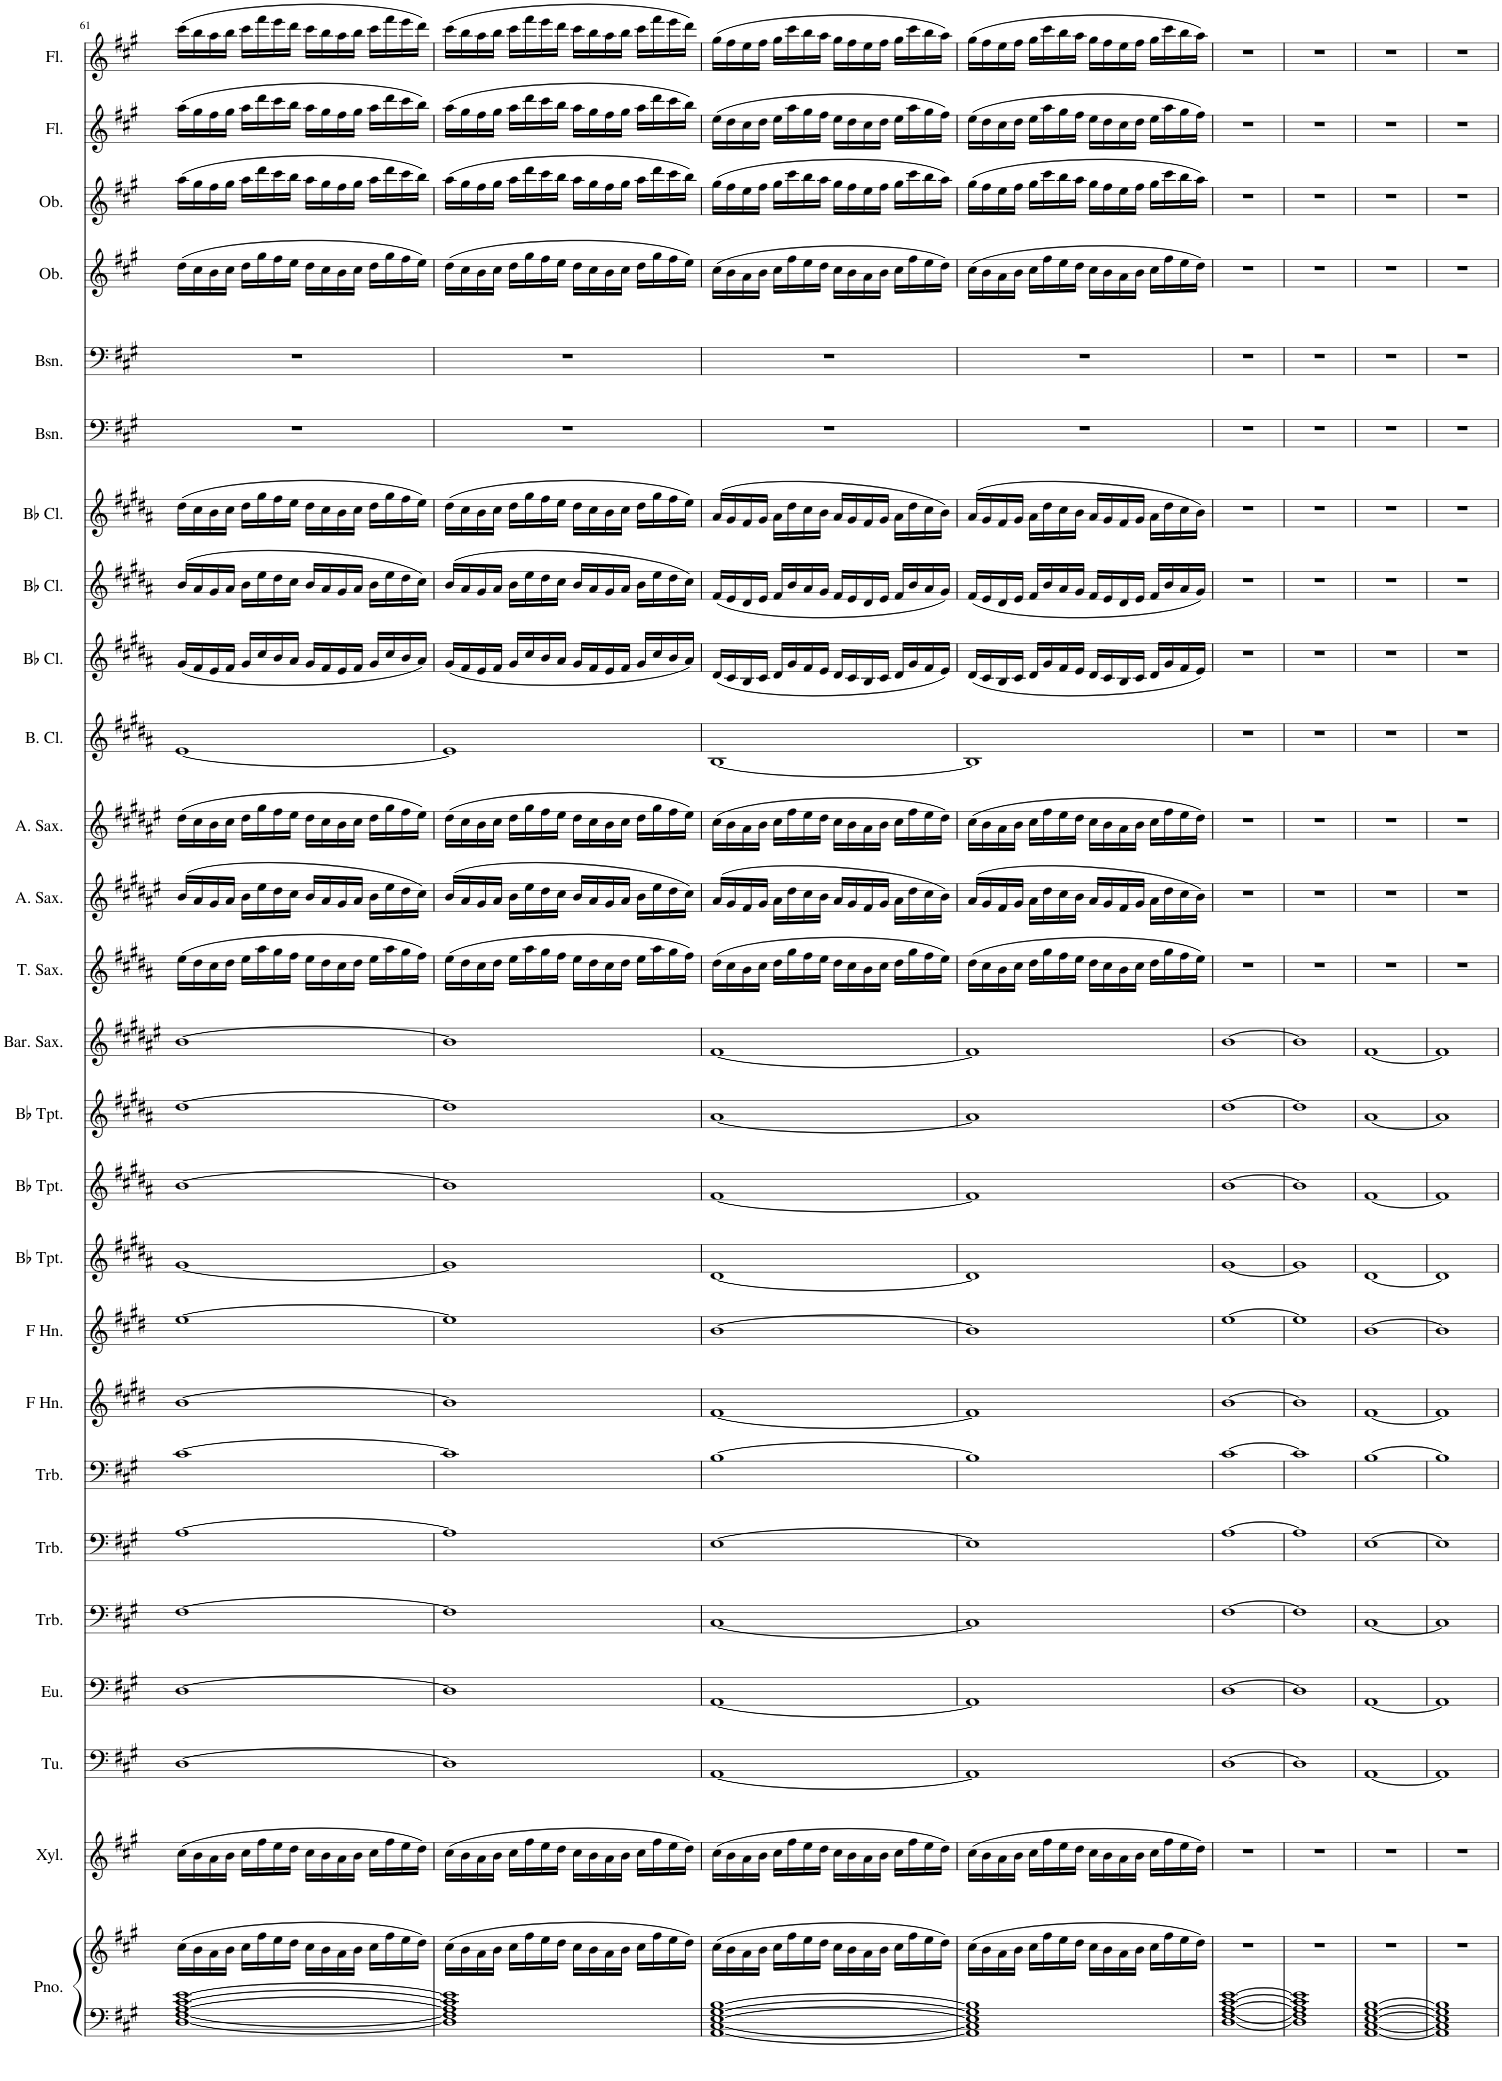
**kern	**kern	**kern	**kern	**kern	**kern	**kern	**kern	**kern	**kern	**kern	**kern	**kern	**kern	**kern	**kern	**kern	**kern	**kern	**kern	**kern	**kern	**kern	**kern	**kern	**kern	**kern
*part26	*part26	*part25	*part24	*part23	*part22	*part21	*part20	*part19	*part18	*part17	*part16	*part15	*part14	*part13	*part12	*part11	*part10	*part9	*part8	*part7	*part6	*part5	*part4	*part3	*part2	*part1
*staff27	*staff26	*staff25	*staff24	*staff23	*staff22	*staff21	*staff20	*staff19	*staff18	*staff17	*staff16	*staff15	*staff14	*staff13	*staff12	*staff11	*staff10	*staff9	*staff8	*staff7	*staff6	*staff5	*staff4	*staff3	*staff2	*staff1
*I"Piano	*	*I"Xylophone	*I"Tuba	*I"Euphonium	*I"Trombone	*I"Trombone	*I"Trombone	*I"Horn in F	*I"Horn in F	*I"Bb Trumpet	*I"Bb Trumpet	*I"Bb Trumpet	*I"Baritone Saxophone	*I"Tenor Saxophone	*I"Alto Saxophone	*I"Alto Saxophone	*I"Bass Clarinet	*I"Bb Clarinet	*I"Bb Clarinet	*I"Bb Clarinet	*I"Bassoon	*I"Bassoon	*I"Oboe	*I"Oboe	*I"Flute	*I"Flute
*I'Pno.	*	*I'Xyl.	*I'Tu.	*I'Eu.	*I'Trb.	*I'Trb.	*I'Trb.	*	*	*I'Bb Tpt.	*I'Bb Tpt.	*I'Bb Tpt.	*I'Bar. Sax.	*I'T. Sax.	*I'A. Sax.	*I'A. Sax.	*I'B. Cl.	*I'Bb Cl.	*I'Bb Cl.	*I'Bb Cl.	*I'Bsn.	*I'Bsn.	*I'Ob.	*I'Ob.	*I'Fl.	*I'Fl.
!!LO:PB:g=z
*clefF4	*clefG2	*clefG2	*clefF4	*clefF4	*clefF4	*clefF4	*clefF4	*clefG2	*clefG2	*clefG2	*clefG2	*clefG2	*clefG2	*clefG2	*clefG2	*clefG2	*clefG2	*clefG2	*clefG2	*clefG2	*clefF4	*clefF4	*clefG2	*clefG2	*clefG2	*clefG2
*	*	*Trd-8c-12	*	*	*	*	*	*Trd4c7	*Trd4c7	*Trd1c2	*Trd1c2	*Trd1c2	*Trd12c21	*Trd8c14	*Trd5c9	*Trd5c9	*Trd8c14	*Trd1c2	*Trd1c2	*Trd1c2	*	*	*	*	*	*
*k[f#c#g#]	*k[f#c#g#]	*k[f#c#g#]	*k[f#c#g#]	*k[f#c#g#]	*k[f#c#g#]	*k[f#c#g#]	*k[f#c#g#]	*k[f#c#g#d#]	*k[f#c#g#d#]	*k[f#c#g#d#a#]	*k[f#c#g#d#a#]	*k[f#c#g#d#a#]	*k[f#c#g#d#a#e#]	*k[f#c#g#d#a#]	*k[f#c#g#d#a#e#]	*k[f#c#g#d#a#e#]	*k[f#c#g#d#a#]	*k[f#c#g#d#a#]	*k[f#c#g#d#a#]	*k[f#c#g#d#a#]	*k[f#c#g#]	*k[f#c#g#]	*k[f#c#g#]	*k[f#c#g#]	*k[f#c#g#]	*k[f#c#g#]
*M4/4	*M4/4	*M4/4	*M4/4	*M4/4	*M4/4	*M4/4	*M4/4	*M4/4	*M4/4	*M4/4	*M4/4	*M4/4	*M4/4	*M4/4	*M4/4	*M4/4	*M4/4	*M4/4	*M4/4	*M4/4	*M4/4	*M4/4	*M4/4	*M4/4	*M4/4	*M4/4
*met(c)	*met(c)	*met(c)	*met(c)	*met(c)	*met(c)	*met(c)	*met(c)	*met(c)	*met(c)	*met(c)	*met(c)	*met(c)	*met(c)	*met(c)	*met(c)	*met(c)	*met(c)	*met(c)	*met(c)	*met(c)	*met(c)	*met(c)	*met(c)	*met(c)	*met(c)	*met(c)
=61	=61	=61	=61	=61	=61	=61	=61	=61	=61	=61	=61	=61	=61	=61	=61	=61	=61	=61	=61	=61	=61	=61	=61	=61	=61	=61
[1D [1F# [1A [1c# [1e	(16cc#\LL	(16cc#\LL	[1D	[1D	[1F#	[1A	[1c#	[1b	[1ee	[1g#	[1b	[1dd#	[1b	(16ee\LL	(16b/LL	(16dd#\LL	[1e	(16g#/LL	(16b/LL	(16dd#\LL	1r	1r	(16dd\LL	(16aa\LL	(16aa\LL	(16ccc#\LL
.	16b\	16b\	.	.	.	.	.	.	.	.	.	.	.	16dd#\	16a#/	16cc#\	.	16f#/	16a#/	16cc#\	.	.	16cc#\	16gg#\	16gg#\	16bb\
.	16a\	16a\	.	.	.	.	.	.	.	.	.	.	.	16cc#\	16g#/	16b\	.	16e/	16g#/	16b\	.	.	16b\	16ff#\	16ff#\	16aa\
.	16b\JJ	16b\JJ	.	.	.	.	.	.	.	.	.	.	.	16dd#\JJ	16a#/JJ	16cc#\JJ	.	16f#/JJ	16a#/JJ	16cc#\JJ	.	.	16cc#\JJ	16gg#\JJ	16gg#\JJ	16bb\JJ
.	16cc#\LL	16cc#\LL	.	.	.	.	.	.	.	.	.	.	.	16ee\LL	16b\LL	16dd#\LL	.	16g#/LL	16b\LL	16dd#\LL	.	.	16dd\LL	16aa\LL	16aa\LL	16ccc#\LL
.	16ff#\	16ff#\	.	.	.	.	.	.	.	.	.	.	.	16aa#\	16ee#\	16gg#\	.	16cc#/	16ee\	16gg#\	.	.	16gg#\	16ddd\	16ddd\	16fff#\
.	16ee\	16ee\	.	.	.	.	.	.	.	.	.	.	.	16gg#\	16dd#\	16ff#\	.	16b/	16dd#\	16ff#\	.	.	16ff#\	16ccc#\	16ccc#\	16eee\
.	16dd\JJ	16dd\JJ	.	.	.	.	.	.	.	.	.	.	.	16ff#\JJ	16cc#\JJ	16ee#\JJ	.	16a#/JJ	16cc#\JJ	16ee\JJ	.	.	16ee\JJ	16bb\JJ	16bb\JJ	16ddd\JJ
.	16cc#\LL	16cc#\LL	.	.	.	.	.	.	.	.	.	.	.	16ee\LL	16b/LL	16dd#\LL	.	16g#/LL	16b/LL	16dd#\LL	.	.	16dd\LL	16aa\LL	16aa\LL	16ccc#\LL
.	16b\	16b\	.	.	.	.	.	.	.	.	.	.	.	16dd#\	16a#/	16cc#\	.	16f#/	16a#/	16cc#\	.	.	16cc#\	16gg#\	16gg#\	16bb\
.	16a\	16a\	.	.	.	.	.	.	.	.	.	.	.	16cc#\	16g#/	16b\	.	16e/	16g#/	16b\	.	.	16b\	16ff#\	16ff#\	16aa\
.	16b\JJ	16b\JJ	.	.	.	.	.	.	.	.	.	.	.	16dd#\JJ	16a#/JJ	16cc#\JJ	.	16f#/JJ	16a#/JJ	16cc#\JJ	.	.	16cc#\JJ	16gg#\JJ	16gg#\JJ	16bb\JJ
.	16cc#\LL	16cc#\LL	.	.	.	.	.	.	.	.	.	.	.	16ee\LL	16b\LL	16dd#\LL	.	16g#/LL	16b\LL	16dd#\LL	.	.	16dd\LL	16aa\LL	16aa\LL	16ccc#\LL
.	16ff#\	16ff#\	.	.	.	.	.	.	.	.	.	.	.	16aa#\	16ee#\	16gg#\	.	16cc#/	16ee\	16gg#\	.	.	16gg#\	16ddd\	16ddd\	16fff#\
.	16ee\	16ee\	.	.	.	.	.	.	.	.	.	.	.	16gg#\	16dd#\	16ff#\	.	16b/	16dd#\	16ff#\	.	.	16ff#\	16ccc#\	16ccc#\	16eee\
.	16dd\JJ)	16dd\JJ)	.	.	.	.	.	.	.	.	.	.	.	16ff#\JJ)	16cc#\JJ)	16ee#\JJ)	.	16a#/JJ)	16cc#\JJ)	16ee\JJ)	.	.	16ee\JJ)	16bb\JJ)	16bb\JJ)	16ddd\JJ)
=62	=62	=62	=62	=62	=62	=62	=62	=62	=62	=62	=62	=62	=62	=62	=62	=62	=62	=62	=62	=62	=62	=62	=62	=62	=62	=62
1D] 1F#] 1A] 1c#] 1e]	(16cc#\LL	(16cc#\LL	1D]	1D]	1F#]	1A]	1c#]	1b]	1ee]	1g#]	1b]	1dd#]	1b]	(16ee\LL	(16b/LL	(16dd#\LL	1e]	(16g#/LL	(16b/LL	(16dd#\LL	1r	1r	(16dd\LL	(16aa\LL	(16aa\LL	(16ccc#\LL
.	16b\	16b\	.	.	.	.	.	.	.	.	.	.	.	16dd#\	16a#/	16cc#\	.	16f#/	16a#/	16cc#\	.	.	16cc#\	16gg#\	16gg#\	16bb\
.	16a\	16a\	.	.	.	.	.	.	.	.	.	.	.	16cc#\	16g#/	16b\	.	16e/	16g#/	16b\	.	.	16b\	16ff#\	16ff#\	16aa\
.	16b\JJ	16b\JJ	.	.	.	.	.	.	.	.	.	.	.	16dd#\JJ	16a#/JJ	16cc#\JJ	.	16f#/JJ	16a#/JJ	16cc#\JJ	.	.	16cc#\JJ	16gg#\JJ	16gg#\JJ	16bb\JJ
.	16cc#\LL	16cc#\LL	.	.	.	.	.	.	.	.	.	.	.	16ee\LL	16b\LL	16dd#\LL	.	16g#/LL	16b\LL	16dd#\LL	.	.	16dd\LL	16aa\LL	16aa\LL	16ccc#\LL
.	16ff#\	16ff#\	.	.	.	.	.	.	.	.	.	.	.	16aa#\	16ee#\	16gg#\	.	16cc#/	16ee\	16gg#\	.	.	16gg#\	16ddd\	16ddd\	16fff#\
.	16ee\	16ee\	.	.	.	.	.	.	.	.	.	.	.	16gg#\	16dd#\	16ff#\	.	16b/	16dd#\	16ff#\	.	.	16ff#\	16ccc#\	16ccc#\	16eee\
.	16dd\JJ	16dd\JJ	.	.	.	.	.	.	.	.	.	.	.	16ff#\JJ	16cc#\JJ	16ee#\JJ	.	16a#/JJ	16cc#\JJ	16ee\JJ	.	.	16ee\JJ	16bb\JJ	16bb\JJ	16ddd\JJ
.	16cc#\LL	16cc#\LL	.	.	.	.	.	.	.	.	.	.	.	16ee\LL	16b/LL	16dd#\LL	.	16g#/LL	16b/LL	16dd#\LL	.	.	16dd\LL	16aa\LL	16aa\LL	16ccc#\LL
.	16b\	16b\	.	.	.	.	.	.	.	.	.	.	.	16dd#\	16a#/	16cc#\	.	16f#/	16a#/	16cc#\	.	.	16cc#\	16gg#\	16gg#\	16bb\
.	16a\	16a\	.	.	.	.	.	.	.	.	.	.	.	16cc#\	16g#/	16b\	.	16e/	16g#/	16b\	.	.	16b\	16ff#\	16ff#\	16aa\
.	16b\JJ	16b\JJ	.	.	.	.	.	.	.	.	.	.	.	16dd#\JJ	16a#/JJ	16cc#\JJ	.	16f#/JJ	16a#/JJ	16cc#\JJ	.	.	16cc#\JJ	16gg#\JJ	16gg#\JJ	16bb\JJ
.	16cc#\LL	16cc#\LL	.	.	.	.	.	.	.	.	.	.	.	16ee\LL	16b\LL	16dd#\LL	.	16g#/LL	16b\LL	16dd#\LL	.	.	16dd\LL	16aa\LL	16aa\LL	16ccc#\LL
.	16ff#\	16ff#\	.	.	.	.	.	.	.	.	.	.	.	16aa#\	16ee#\	16gg#\	.	16cc#/	16ee\	16gg#\	.	.	16gg#\	16ddd\	16ddd\	16fff#\
.	16ee\	16ee\	.	.	.	.	.	.	.	.	.	.	.	16gg#\	16dd#\	16ff#\	.	16b/	16dd#\	16ff#\	.	.	16ff#\	16ccc#\	16ccc#\	16eee\
.	16dd\JJ)	16dd\JJ)	.	.	.	.	.	.	.	.	.	.	.	16ff#\JJ)	16cc#\JJ)	16ee#\JJ)	.	16a#/JJ)	16cc#\JJ)	16ee\JJ)	.	.	16ee\JJ)	16bb\JJ)	16bb\JJ)	16ddd\JJ)
=63	=63	=63	=63	=63	=63	=63	=63	=63	=63	=63	=63	=63	=63	=63	=63	=63	=63	=63	=63	=63	=63	=63	=63	=63	=63	=63
[1AA [1C# [1E [1G# [1B	(16cc#\LL	(16cc#\LL	[1AA	[1AA	[1C#	[1E	[1B	[1f#	[1b	[1d#	[1f#	[1a#	[1f#	(16dd#\LL	(16a#/LL	(16cc#\LL	[1B	(16d#/LL	(16f#/LL	(16a#/LL	1r	1r	(16cc#\LL	(16gg#\LL	(16ee\LL	(16gg#\LL
.	16b\	16b\	.	.	.	.	.	.	.	.	.	.	.	16cc#\	16g#/	16b\	.	16c#/	16e/	16g#/	.	.	16b\	16ff#\	16dd\	16ff#\
.	16a\	16a\	.	.	.	.	.	.	.	.	.	.	.	16b\	16f#/	16a#\	.	16B/	16d#/	16f#/	.	.	16a\	16ee\	16cc#\	16ee\
.	16b\JJ	16b\JJ	.	.	.	.	.	.	.	.	.	.	.	16cc#\JJ	16g#/JJ	16b\JJ	.	16c#/JJ	16e/JJ	16g#/JJ	.	.	16b\JJ	16ff#\JJ	16dd\JJ	16ff#\JJ
.	16cc#\LL	16cc#\LL	.	.	.	.	.	.	.	.	.	.	.	16dd#\LL	16a#\LL	16cc#\LL	.	16d#/LL	16f#/LL	16a#\LL	.	.	16cc#\LL	16gg#\LL	16ee\LL	16gg#\LL
.	16ff#\	16ff#\	.	.	.	.	.	.	.	.	.	.	.	16gg#\	16dd#\	16ff#\	.	16g#/	16b/	16dd#\	.	.	16ff#\	16ccc#\	16aa\	16ccc#\
.	16ee\	16ee\	.	.	.	.	.	.	.	.	.	.	.	16ff#\	16cc#\	16ee#\	.	16f#/	16a#/	16cc#\	.	.	16ee\	16bb\	16gg#\	16bb\
.	16dd\JJ	16dd\JJ	.	.	.	.	.	.	.	.	.	.	.	16ee\JJ	16b\JJ	16dd#\JJ	.	16e/JJ	16g#/JJ	16b\JJ	.	.	16dd\JJ	16aa\JJ	16ff#\JJ	16aa\JJ
.	16cc#\LL	16cc#\LL	.	.	.	.	.	.	.	.	.	.	.	16dd#\LL	16a#/LL	16cc#\LL	.	16d#/LL	16f#/LL	16a#/LL	.	.	16cc#\LL	16gg#\LL	16ee\LL	16gg#\LL
.	16b\	16b\	.	.	.	.	.	.	.	.	.	.	.	16cc#\	16g#/	16b\	.	16c#/	16e/	16g#/	.	.	16b\	16ff#\	16dd\	16ff#\
.	16a\	16a\	.	.	.	.	.	.	.	.	.	.	.	16b\	16f#/	16a#\	.	16B/	16d#/	16f#/	.	.	16a\	16ee\	16cc#\	16ee\
.	16b\JJ	16b\JJ	.	.	.	.	.	.	.	.	.	.	.	16cc#\JJ	16g#/JJ	16b\JJ	.	16c#/JJ	16e/JJ	16g#/JJ	.	.	16b\JJ	16ff#\JJ	16dd\JJ	16ff#\JJ
.	16cc#\LL	16cc#\LL	.	.	.	.	.	.	.	.	.	.	.	16dd#\LL	16a#\LL	16cc#\LL	.	16d#/LL	16f#/LL	16a#\LL	.	.	16cc#\LL	16gg#\LL	16ee\LL	16gg#\LL
.	16ff#\	16ff#\	.	.	.	.	.	.	.	.	.	.	.	16gg#\	16dd#\	16ff#\	.	16g#/	16b/	16dd#\	.	.	16ff#\	16ccc#\	16aa\	16ccc#\
.	16ee\	16ee\	.	.	.	.	.	.	.	.	.	.	.	16ff#\	16cc#\	16ee#\	.	16f#/	16a#/	16cc#\	.	.	16ee\	16bb\	16gg#\	16bb\
.	16dd\JJ)	16dd\JJ)	.	.	.	.	.	.	.	.	.	.	.	16ee\JJ)	16b\JJ)	16dd#\JJ)	.	16e/JJ)	16g#/JJ)	16b\JJ)	.	.	16dd\JJ)	16aa\JJ)	16ff#\JJ)	16aa\JJ)
=64	=64	=64	=64	=64	=64	=64	=64	=64	=64	=64	=64	=64	=64	=64	=64	=64	=64	=64	=64	=64	=64	=64	=64	=64	=64	=64
1AA] 1C#] 1E] 1G#] 1B]	(16cc#\LL	(16cc#\LL	1AA]	1AA]	1C#]	1E]	1B]	1f#]	1b]	1d#]	1f#]	1a#]	1f#]	(16dd#\LL	(16a#/LL	(16cc#\LL	1B]	(16d#/LL	(16f#/LL	(16a#/LL	1r	1r	(16cc#\LL	(16gg#\LL	(16ee\LL	(16gg#\LL
.	16b\	16b\	.	.	.	.	.	.	.	.	.	.	.	16cc#\	16g#/	16b\	.	16c#/	16e/	16g#/	.	.	16b\	16ff#\	16dd\	16ff#\
.	16a\	16a\	.	.	.	.	.	.	.	.	.	.	.	16b\	16f#/	16a#\	.	16B/	16d#/	16f#/	.	.	16a\	16ee\	16cc#\	16ee\
.	16b\JJ	16b\JJ	.	.	.	.	.	.	.	.	.	.	.	16cc#\JJ	16g#/JJ	16b\JJ	.	16c#/JJ	16e/JJ	16g#/JJ	.	.	16b\JJ	16ff#\JJ	16dd\JJ	16ff#\JJ
.	16cc#\LL	16cc#\LL	.	.	.	.	.	.	.	.	.	.	.	16dd#\LL	16a#\LL	16cc#\LL	.	16d#/LL	16f#/LL	16a#\LL	.	.	16cc#\LL	16gg#\LL	16ee\LL	16gg#\LL
.	16ff#\	16ff#\	.	.	.	.	.	.	.	.	.	.	.	16gg#\	16dd#\	16ff#\	.	16g#/	16b/	16dd#\	.	.	16ff#\	16ccc#\	16aa\	16ccc#\
.	16ee\	16ee\	.	.	.	.	.	.	.	.	.	.	.	16ff#\	16cc#\	16ee#\	.	16f#/	16a#/	16cc#\	.	.	16ee\	16bb\	16gg#\	16bb\
.	16dd\JJ	16dd\JJ	.	.	.	.	.	.	.	.	.	.	.	16ee\JJ	16b\JJ	16dd#\JJ	.	16e/JJ	16g#/JJ	16b\JJ	.	.	16dd\JJ	16aa\JJ	16ff#\JJ	16aa\JJ
.	16cc#\LL	16cc#\LL	.	.	.	.	.	.	.	.	.	.	.	16dd#\LL	16a#/LL	16cc#\LL	.	16d#/LL	16f#/LL	16a#/LL	.	.	16cc#\LL	16gg#\LL	16ee\LL	16gg#\LL
.	16b\	16b\	.	.	.	.	.	.	.	.	.	.	.	16cc#\	16g#/	16b\	.	16c#/	16e/	16g#/	.	.	16b\	16ff#\	16dd\	16ff#\
.	16a\	16a\	.	.	.	.	.	.	.	.	.	.	.	16b\	16f#/	16a#\	.	16B/	16d#/	16f#/	.	.	16a\	16ee\	16cc#\	16ee\
.	16b\JJ	16b\JJ	.	.	.	.	.	.	.	.	.	.	.	16cc#\JJ	16g#/JJ	16b\JJ	.	16c#/JJ	16e/JJ	16g#/JJ	.	.	16b\JJ	16ff#\JJ	16dd\JJ	16ff#\JJ
.	16cc#\LL	16cc#\LL	.	.	.	.	.	.	.	.	.	.	.	16dd#\LL	16a#\LL	16cc#\LL	.	16d#/LL	16f#/LL	16a#\LL	.	.	16cc#\LL	16gg#\LL	16ee\LL	16gg#\LL
.	16ff#\	16ff#\	.	.	.	.	.	.	.	.	.	.	.	16gg#\	16dd#\	16ff#\	.	16g#/	16b/	16dd#\	.	.	16ff#\	16ccc#\	16aa\	16ccc#\
.	16ee\	16ee\	.	.	.	.	.	.	.	.	.	.	.	16ff#\	16cc#\	16ee#\	.	16f#/	16a#/	16cc#\	.	.	16ee\	16bb\	16gg#\	16bb\
.	16dd\JJ)	16dd\JJ)	.	.	.	.	.	.	.	.	.	.	.	16ee\JJ)	16b\JJ)	16dd#\JJ)	.	16e/JJ)	16g#/JJ)	16b\JJ)	.	.	16dd\JJ)	16aa\JJ)	16ff#\JJ)	16aa\JJ)
=65	=65	=65	=65	=65	=65	=65	=65	=65	=65	=65	=65	=65	=65	=65	=65	=65	=65	=65	=65	=65	=65	=65	=65	=65	=65	=65
[1D [1F# [1A [1c# [1e	1r	1r	[1D	[1D	[1F#	[1A	[1c#	[1b	[1ee	[1g#	[1b	[1dd#	[1b	1r	1r	1r	1r	1r	1r	1r	1r	1r	1r	1r	1r	1r
=66	=66	=66	=66	=66	=66	=66	=66	=66	=66	=66	=66	=66	=66	=66	=66	=66	=66	=66	=66	=66	=66	=66	=66	=66	=66	=66
1D] 1F#] 1A] 1c#] 1e]	1r	1r	1D]	1D]	1F#]	1A]	1c#]	1b]	1ee]	1g#]	1b]	1dd#]	1b]	1r	1r	1r	1r	1r	1r	1r	1r	1r	1r	1r	1r	1r
=67	=67	=67	=67	=67	=67	=67	=67	=67	=67	=67	=67	=67	=67	=67	=67	=67	=67	=67	=67	=67	=67	=67	=67	=67	=67	=67
[1AA [1C# [1E [1G# [1B	1r	1r	[1AA	[1AA	[1C#	[1E	[1B	[1f#	[1b	[1d#	[1f#	[1a#	[1f#	1r	1r	1r	1r	1r	1r	1r	1r	1r	1r	1r	1r	1r
=68	=68	=68	=68	=68	=68	=68	=68	=68	=68	=68	=68	=68	=68	=68	=68	=68	=68	=68	=68	=68	=68	=68	=68	=68	=68	=68
1AA] 1C#] 1E] 1G#] 1B]	1r	1r	1AA]	1AA]	1C#]	1E]	1B]	1f#]	1b]	1d#]	1f#]	1a#]	1f#]	1r	1r	1r	1r	1r	1r	1r	1r	1r	1r	1r	1r	1r
=	=	=	=	=	=	=	=	=	=	=	=	=	=	=	=	=	=	=	=	=	=	=	=	=	=	=
*-	*-	*-	*-	*-	*-	*-	*-	*-	*-	*-	*-	*-	*-	*-	*-	*-	*-	*-	*-	*-	*-	*-	*-	*-	*-	*-
